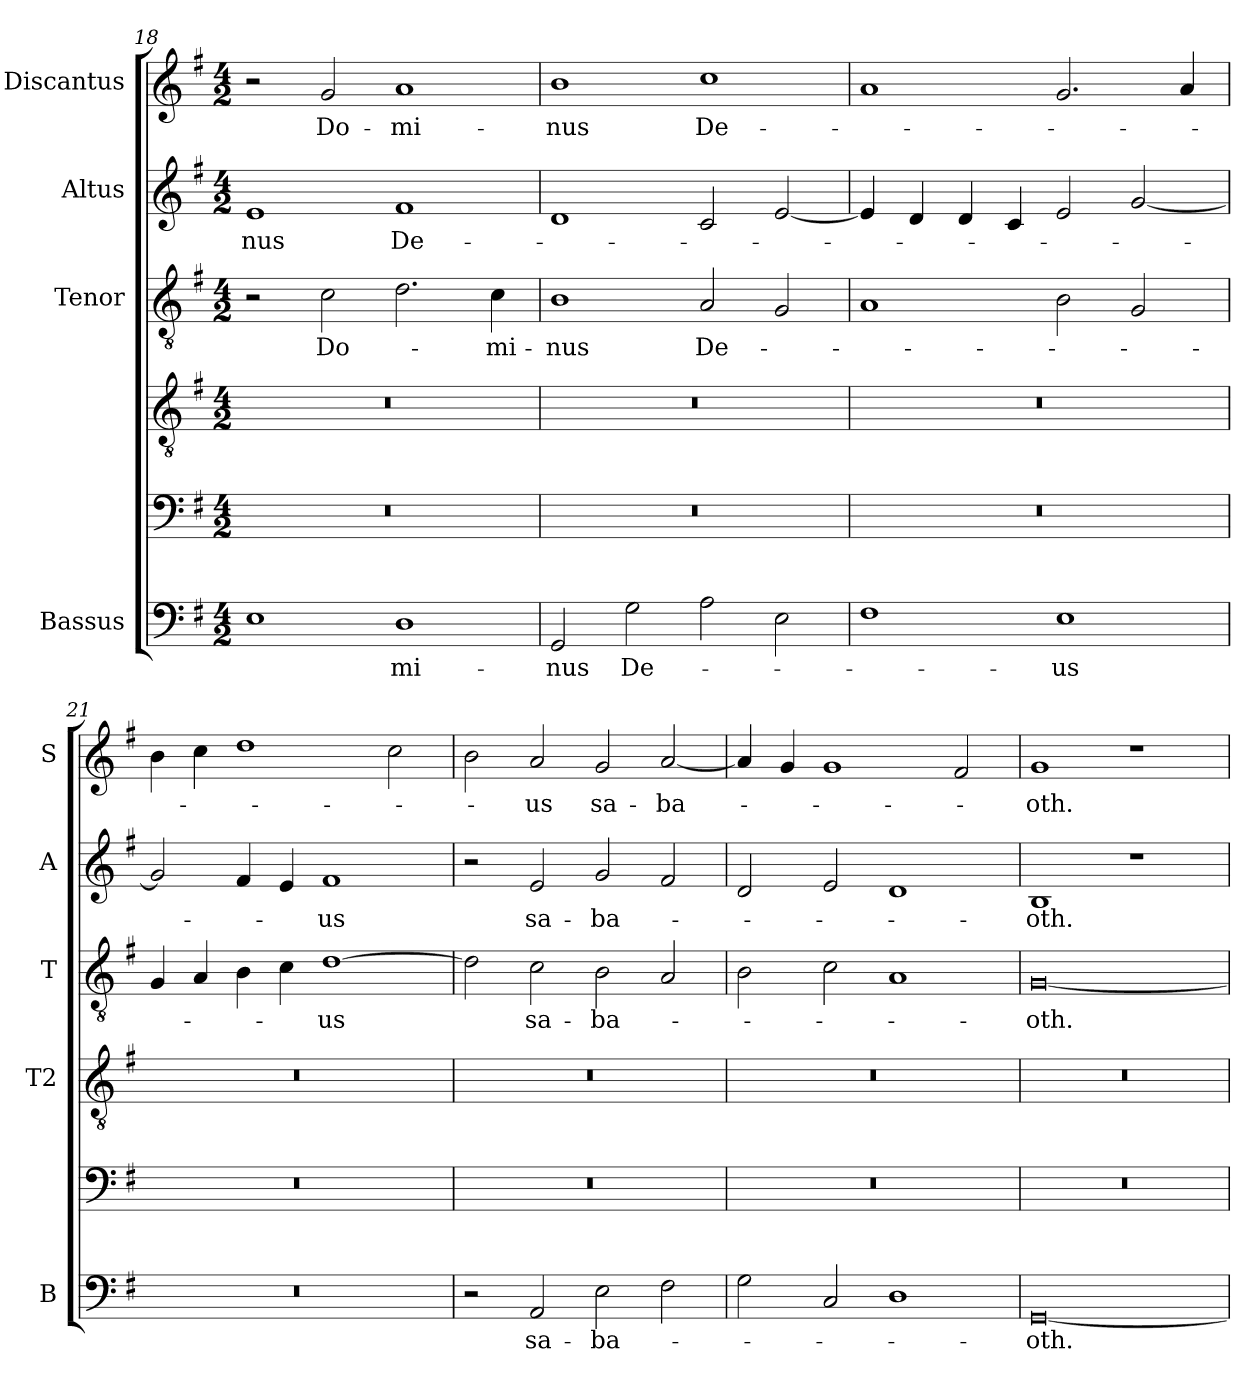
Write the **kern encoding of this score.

**kern	**text	**kern	**kern	**kern	**text	**kern	**text	**kern	**text
*part6	*part6	*part5	*part4	*part3	*part3	*part2	*part2	*part1	*part1
*staff6	*staff6	*staff5	*staff4	*staff3	*staff3	*staff2	*staff2	*staff1	*staff1
*I"Bassus	*	*	*	*I"Tenor	*	*I"Altus	*	*I"Discantus	*
*I'B	*	*	*I'T2	*I'T	*	*I'A	*	*I'S	*
*clefF4	*	*clefF4	*clefGv2	*clefGv2	*	*clefG2	*	*clefG2	*
*k[f#]	*	*k[f#]	*k[f#]	*k[f#]	*	*k[f#]	*	*k[f#]	*
*G:	*	*G:	*G:	*G:	*	*G:	*	*G:	*
*M4/2	*	*M4/2	*M4/2	*M4/2	*	*M4/2	*	*M4/2	*
=18	=18	=18	=18	=18	=18	=18	=18	=18	=18
!	!	!	!	!	!	!	!LO:LY:b	!	!
1E	.	0r	0r	2r	.	1e	-nus	2r	.
!	!	!	!	!	!LO:LY:b	!	!	!	!LO:LY:b
.	.	.	.	2c\	Do-	.	.	2g/	Do-
!	!LO:LY:b	!	!	!	!	!	!LO:LY:b	!	!LO:LY:b
1D	-mi-	.	.	2.d\	.	1f#	De-	1a	-mi-
!	!	!	!	!	!LO:LY:b	!	!	!	!
.	.	.	.	4c\	-mi-	.	.	.	.
=19	=19	=19	=19	=19	=19	=19	=19	=19	=19
!	!LO:LY:b	!	!	!	!LO:LY:b	!	!	!	!LO:LY:b
2GG/	-nus	0r	0r	1B	-nus	1d	.	1b	-nus
!	!LO:LY:b	!	!	!	!	!	!	!	!
2G\	De-	.	.	.	.	.	.	.	.
!	!	!	!	!	!LO:LY:b	!	!	!	!LO:LY:b
2A\	.	.	.	2A/	De-	2c/	.	1cc	De-
2E\	.	.	.	2G/	.	[2e/	.	.	.
=20	=20	=20	=20	=20	=20	=20	=20	=20	=20
1F#	.	0r	0r	1A	.	4e/]	.	1a	.
.	.	.	.	.	.	4d/	.	.	.
.	.	.	.	.	.	4d/	.	.	.
.	.	.	.	.	.	4c/	.	.	.
!	!LO:LY:b	!	!	!	!	!	!	!	!
1E	-us	.	.	2B\	.	2e/	.	2.g/	.
.	.	.	.	2G/	.	[2g/	.	.	.
.	.	.	.	.	.	.	.	4a/	.
=21	=21	=21	=21	=21	=21	=21	=21	=21	=21
0r	.	0r	0r	4G/	.	2g/]	.	4b\	.
.	.	.	.	4A/	.	.	.	4cc\	.
.	.	.	.	4B\	.	4f#/	.	1dd	.
.	.	.	.	4c\	.	4e/	.	.	.
!	!	!	!	!	!LO:LY:b	!	!LO:LY:b	!	!
.	.	.	.	[1d	-us	1f#	-us	.	.
.	.	.	.	.	.	.	.	2cc\	.
=22	=22	=22	=22	=22	=22	=22	=22	=22	=22
2r	.	0r	0r	2d\]	.	2r	.	2b\	.
!	!LO:LY:b	!	!	!	!LO:LY:b	!	!LO:LY:b	!	!LO:LY:b
2AA/	sa-	.	.	2c\	sa-	2e/	sa-	2a/	-us
!	!LO:LY:b	!	!	!	!LO:LY:b	!	!LO:LY:b	!	!LO:LY:b
2E\	-ba-	.	.	2B\	-ba-	2g/	-ba-	2g/	sa-
!	!	!	!	!	!	!	!	!	!LO:LY:b
2F#\	.	.	.	2A/	.	2f#/	.	[2a/	-ba-
=23	=23	=23	=23	=23	=23	=23	=23	=23	=23
2G\	.	0r	0r	2B\	.	2d/	.	4a/]	.
.	.	.	.	.	.	.	.	4g/	.
2C/	.	.	.	2c\	.	2e/	.	1g	.
1D	.	.	.	1A	.	1d	.	.	.
.	.	.	.	.	.	.	.	2f#/	.
!!LO:PB:g=z
=24	=24	=24	=24	=24	=24	=24	=24	=24	=24
!	!LO:LY:b	!	!	!	!LO:LY:b	!	!LO:LY:b	!	!LO:LY:b
[0GG	-oth.	0r	0r	[0G	-oth.	1B	-oth.	1g	-oth.
.	.	.	.	.	.	1r	.	1r	.
=	=	=	=	=	=	=	=	=	=
*-	*-	*-	*-	*-	*-	*-	*-	*-	*-
